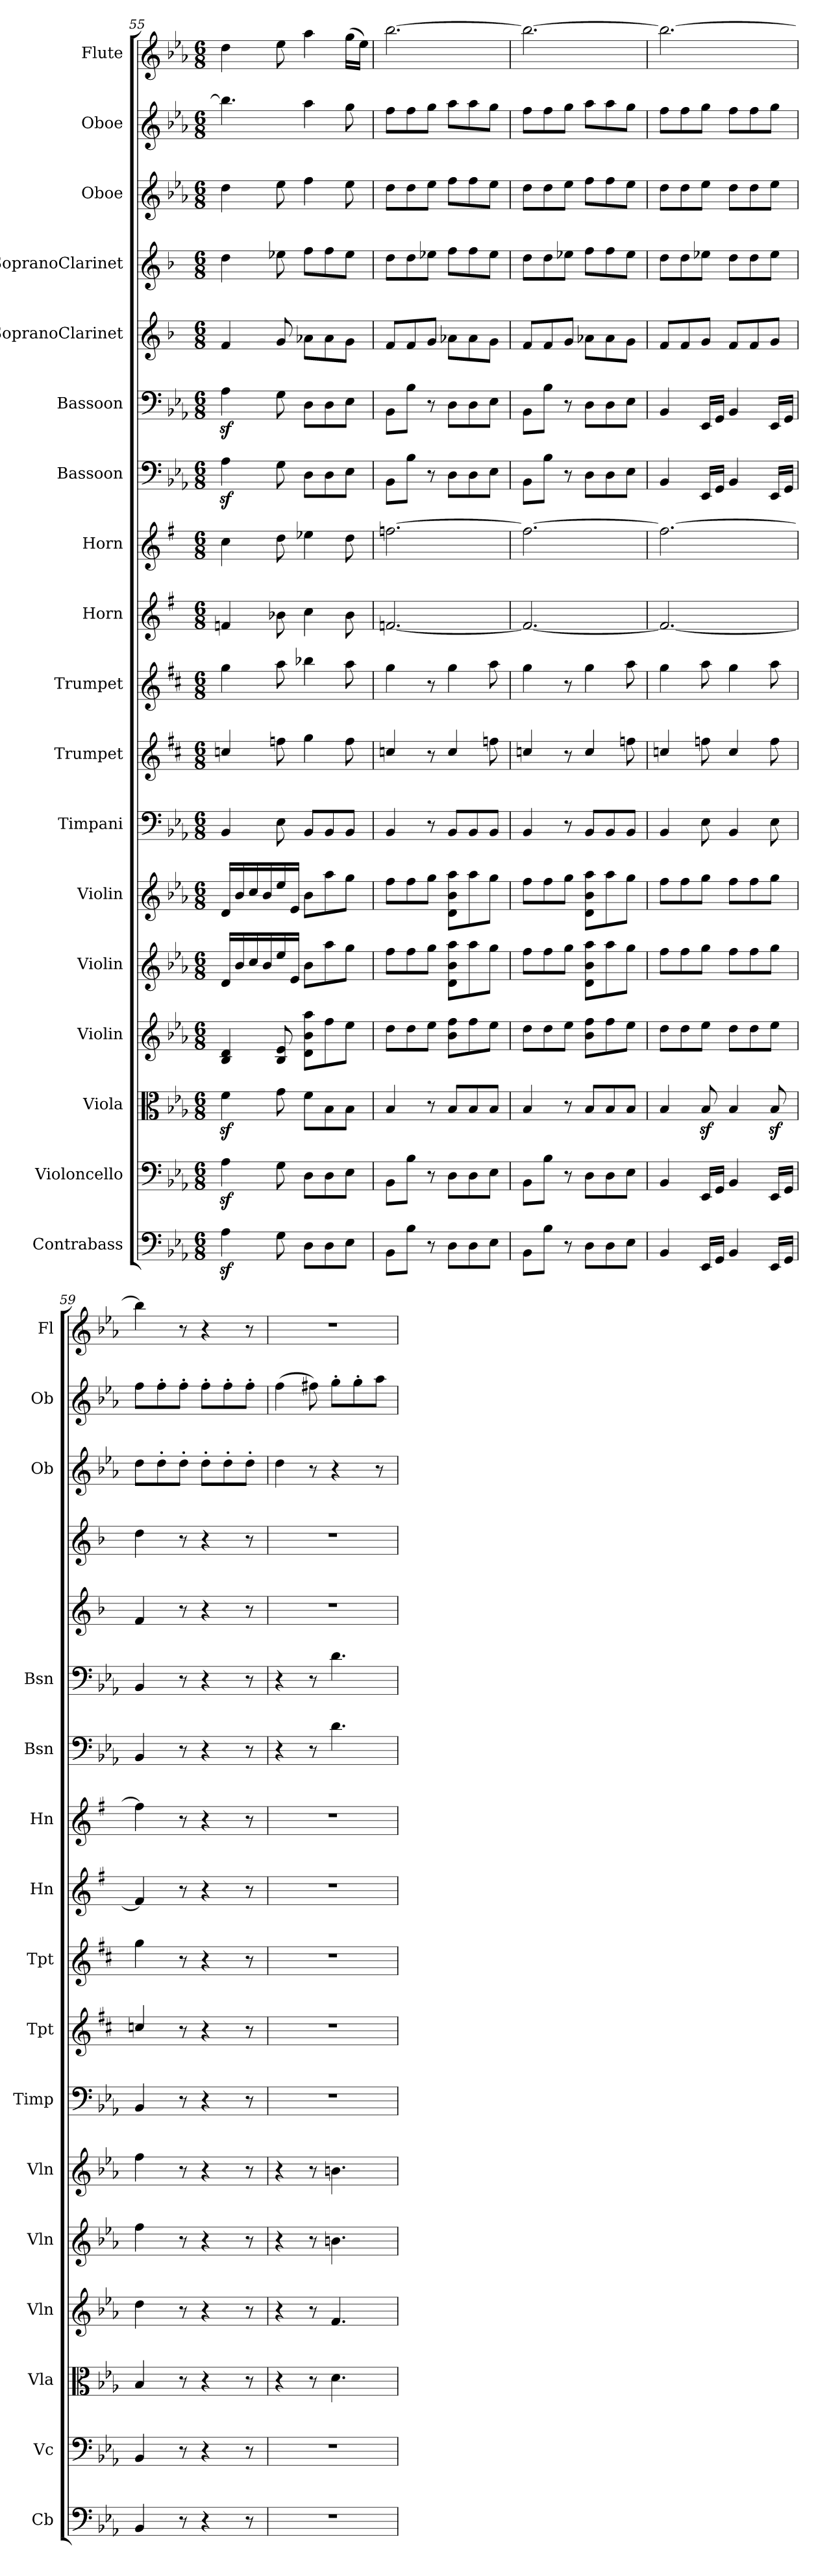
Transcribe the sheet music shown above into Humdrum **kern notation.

**kern	**kern	**kern	**kern	**kern	**kern	**kern	**kern	**kern	**kern	**kern	**kern	**kern	**kern	**kern	**kern	**kern	**kern
*part18	*part17	*part16	*part15	*part14	*part13	*part12	*part11	*part10	*part9	*part8	*part7	*part6	*part5	*part4	*part3	*part2	*part1
*staff18	*staff17	*staff16	*staff15	*staff14	*staff13	*staff12	*staff11	*staff10	*staff9	*staff8	*staff7	*staff6	*staff5	*staff4	*staff3	*staff2	*staff1
*I"Contrabass	*I"Violoncello	*I"Viola	*I"Violin	*I"Violin	*I"Violin	*I"Timpani	*I"Trumpet	*I"Trumpet	*I"Horn	*I"Horn	*I"Bassoon	*I"Bassoon	*I"SopranoClarinet	*I"SopranoClarinet	*I"Oboe	*I"Oboe	*I"Flute
*I'Cb	*I'Vc	*I'Vla	*I'Vln	*I'Vln	*I'Vln	*I'Timp	*I'Tpt	*I'Tpt	*I'Hn	*I'Hn	*I'Bsn	*I'Bsn	*	*	*I'Ob	*I'Ob	*I'Fl
*clefF4	*clefF4	*clefC3	*clefG2	*clefG2	*clefG2	*clefF4	*clefG2	*clefG2	*clefG2	*clefG2	*clefF4	*clefF4	*clefG2	*clefG2	*clefG2	*clefG2	*clefG2
*ITrd7c12	*	*	*	*	*	*	*ITrd1c2	*ITrd1c2	*ITrd4c7	*ITrd4c7	*	*	*	*	*	*	*
*k[b-e-a-]	*k[b-e-a-]	*k[b-e-a-]	*k[b-e-a-]	*k[b-e-a-]	*k[b-e-a-]	*k[b-e-a-]	*k[]	*k[]	*k[]	*k[]	*k[b-e-a-]	*k[b-e-a-]	*k[b-]	*k[b-]	*k[b-e-a-]	*k[b-e-a-]	*k[b-e-a-]
*M6/8	*M6/8	*M6/8	*M6/8	*M6/8	*M6/8	*M6/8	*M6/8	*M6/8	*M6/8	*M6/8	*M6/8	*M6/8	*M6/8	*M6/8	*M6/8	*M6/8	*M6/8
=55	=55	=55	=55	=55	=55	=55	=55	=55	=55	=55	=55	=55	=55	=55	=55	=55	=55
4AA-z<\	4A-z<\	4fz<\	4B-/ 4d/	16d/LL	16d/LL	4BB-/	4b-X/	4ff\	4B-X/	4f\	4A-z<\	4A-z<\	4f/	4dd\	4dd\	4.bb-\]	4dd\
.	.	.	.	16b-/	16b-/	.	.	.	.	.	.	.	.	.	.	.	.
.	.	.	.	16cc/	16cc/	.	.	.	.	.	.	.	.	.	.	.	.
.	.	.	.	16b-/	16b-/	.	.	.	.	.	.	.	.	.	.	.	.
8GG\	8G\	8g\	8B-/ 8e-/	16ee-/	16ee-/	8E-\	8ee-X\	8gg\	8e-X\	8g\	8G\	8G\	8g/	8ee-X\	8ee-\	.	8ee-\
.	.	.	.	16e-/JJ	16e-/JJ	.	.	.	.	.	.	.	.	.	.	.	.
8DD\L	8D\L	8f\L	8d\ 8b-\ 8aa-\L	8b-\L	8b-\L	8BB-/L	4ff\	4aa-X\	4f\	4a-X\	8D\L	8D\L	8a-X\L	8ff\L	4ff\	4aa-\	4aa-\
8DD\	8D\	8B-\	8ff\	8aa-\	8aa-\	8BB-/	.	.	.	.	8D\	8D\	8a-\	8ff\	.	.	.
8EE-\J	8E-\J	8B-\J	8ee-\J	8gg\J	8gg\J	8BB-/J	8ee-\	8gg\	8e-\	8g\	8E-\J	8E-\J	8g\J	8ee-\J	8ee-\	8gg\	(>16gg\LL
.	.	.	.	.	.	.	.	.	.	.	.	.	.	.	.	.	16ee-\JJ)
=56	=56	=56	=56	=56	=56	=56	=56	=56	=56	=56	=56	=56	=56	=56	=56	=56	=56
8BBB-\L	8BB-\L	4B-/	8dd\L	8ff\L	8ff\L	4BB-/	4b-X/	4ff\	[2.B-X/	[2.b-X\	8BB-\L	8BB-\L	8f/L	8dd\L	8dd\L	8ff\L	[2.bb-\
8BB-\J	8B-\J	.	8dd\	8ff\	8ff\	.	.	.	.	.	8B-\J	8B-\J	8f/	8dd\	8dd\	8ff\	.
8r	8r	8r	8ee-\J	8gg\J	8gg\J	8r	8r	8r	.	.	8r	8r	8g/J	8ee-X\J	8ee-\J	8gg\J	.
8DD\L	8D\L	8B-/L	8b-\ 8ff\L	8d\ 8b-\ 8aa-\L	8d\ 8b-\ 8aa-\L	8BB-/L	4b-/	4ff\	.	.	8D\L	8D\L	8a-X\L	8ff\L	8ff\L	8aa-\L	.
8DD\	8D\	8B-/	8ff\	8aa-\	8aa-\	8BB-/	.	.	.	.	8D\	8D\	8a-\	8ff\	8ff\	8aa-\	.
8EE-\J	8E-\J	8B-/J	8ee-\J	8gg\J	8gg\J	8BB-/J	8ee-X\	8gg\	.	.	8E-\J	8E-\J	8g\J	8ee-\J	8ee-\J	8gg\J	.
=57	=57	=57	=57	=57	=57	=57	=57	=57	=57	=57	=57	=57	=57	=57	=57	=57	=57
8BBB-\L	8BB-\L	4B-/	8dd\L	8ff\L	8ff\L	4BB-/	4b-X/	4ff\	2.B-/_	2.b-\_	8BB-\L	8BB-\L	8f/L	8dd\L	8dd\L	8ff\L	2.bb-\_
8BB-\J	8B-\J	.	8dd\	8ff\	8ff\	.	.	.	.	.	8B-\J	8B-\J	8f/	8dd\	8dd\	8ff\	.
8r	8r	8r	8ee-\J	8gg\J	8gg\J	8r	8r	8r	.	.	8r	8r	8g/J	8ee-X\J	8ee-\J	8gg\J	.
8DD\L	8D\L	8B-/L	8b-\ 8ff\L	8d\ 8b-\ 8aa-\L	8d\ 8b-\ 8aa-\L	8BB-/L	4b-/	4ff\	.	.	8D\L	8D\L	8a-X\L	8ff\L	8ff\L	8aa-\L	.
8DD\	8D\	8B-/	8ff\	8aa-\	8aa-\	8BB-/	.	.	.	.	8D\	8D\	8a-\	8ff\	8ff\	8aa-\	.
8EE-\J	8E-\J	8B-/J	8ee-\J	8gg\J	8gg\J	8BB-/J	8ee-X\	8gg\	.	.	8E-\J	8E-\J	8g\J	8ee-\J	8ee-\J	8gg\J	.
=58	=58	=58	=58	=58	=58	=58	=58	=58	=58	=58	=58	=58	=58	=58	=58	=58	=58
4BBB-/	4BB-/	4B-/	8dd\L	8ff\L	8ff\L	4BB-/	4b-X/	4ff\	2.B-/_	2.b-\_	4BB-/	4BB-/	8f/L	8dd\L	8dd\L	8ff\L	2.bb-\_
.	.	.	8dd\	8ff\	8ff\	.	.	.	.	.	.	.	8f/	8dd\	8dd\	8ff\	.
16EEE-/LL	16EE-/LL	8B-z</	8ee-\J	8gg\J	8gg\J	8E-\	8ee-X\	8gg\	.	.	16EE-/LL	16EE-/LL	8g/J	8ee-X\J	8ee-\J	8gg\J	.
16GGG/JJ	16GG/JJ	.	.	.	.	.	.	.	.	.	16GG/JJ	16GG/JJ	.	.	.	.	.
4BBB-/	4BB-/	4B-/	8dd\L	8ff\L	8ff\L	4BB-/	4b-/	4ff\	.	.	4BB-/	4BB-/	8f/L	8dd\L	8dd\L	8ff\L	.
.	.	.	8dd\	8ff\	8ff\	.	.	.	.	.	.	.	8f/	8dd\	8dd\	8ff\	.
16EEE-/LL	16EE-/LL	8B-z</	8ee-\J	8gg\J	8gg\J	8E-\	8ee-\	8gg\	.	.	16EE-/LL	16EE-/LL	8g/J	8ee-\J	8ee-\J	8gg\J	.
16GGG/JJ	16GG/JJ	.	.	.	.	.	.	.	.	.	16GG/JJ	16GG/JJ	.	.	.	.	.
=59	=59	=59	=59	=59	=59	=59	=59	=59	=59	=59	=59	=59	=59	=59	=59	=59	=59
4BBB-/	4BB-/	4B-/	4dd\	4ff\	4ff\	4BB-/	4b-X/	4ff\	4B-/]	4b-\]	4BB-/	4BB-/	4f/	4dd\	8dd\L	8ff\L	4bb-\]
.	.	.	.	.	.	.	.	.	.	.	.	.	.	.	8dd'\	8ff'\	.
8r	8r	8r	8r	8r	8r	8r	8r	8r	8r	8r	8r	8r	8r	8r	8dd'\J	8ff'\J	8r
4r	4r	4r	4r	4r	4r	4r	4r	4r	4r	4r	4r	4r	4r	4r	8dd'\L	8ff'\L	4r
.	.	.	.	.	.	.	.	.	.	.	.	.	.	.	8dd'\	8ff'\	.
8r	8r	8r	8r	8r	8r	8r	8r	8r	8r	8r	8r	8r	8r	8r	8dd'\J	8ff'\J	8r
=60	=60	=60	=60	=60	=60	=60	=60	=60	=60	=60	=60	=60	=60	=60	=60	=60	=60
2.r	2.r	4r	4r	4r	4r	2.r	2.r	2.r	2.r	2.r	4r	4r	2.r	2.r	4dd\	(>4ff\	2.r
.	.	8r	8r	8r	8r	.	.	.	.	.	8r	8r	.	.	8r	8ff#X\)	.
.	.	4.d\	4.f/	4.bn\	4.bn\	.	.	.	.	.	4.d\	4.d\	.	.	4r	8gg'\L	.
.	.	.	.	.	.	.	.	.	.	.	.	.	.	.	.	8gg'\	.
.	.	.	.	.	.	.	.	.	.	.	.	.	.	.	8r	8aa-\J	.
=	=	=	=	=	=	=	=	=	=	=	=	=	=	=	=	=	=
*-	*-	*-	*-	*-	*-	*-	*-	*-	*-	*-	*-	*-	*-	*-	*-	*-	*-
